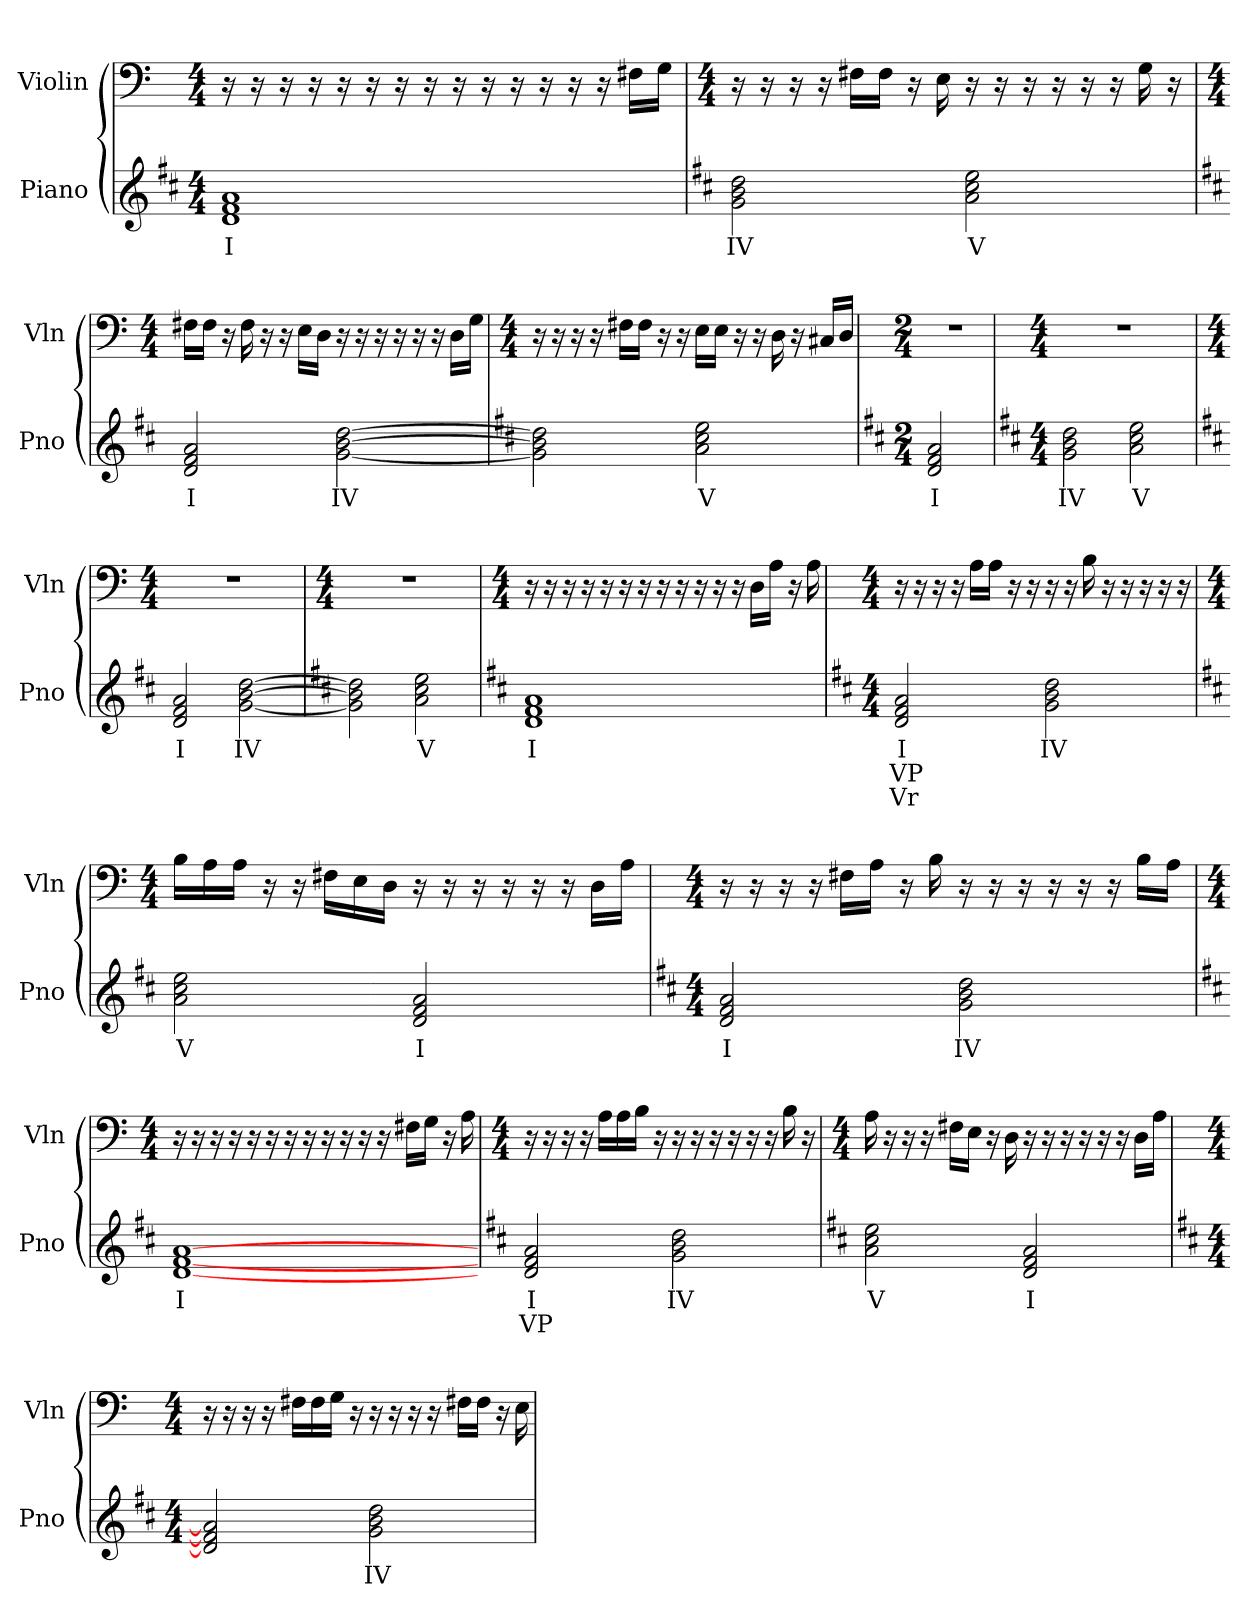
**kern	**text	**text	**text	**kern
*part2	*part2	*part2	*part2	*part1
*staff2	*staff2	*staff2	*staff2	*staff1
*I"Piano	*	*	*	*I"Violin
*I'Pno	*	*	*	*I'Vln
*k[f#c#]	*	*	*	*
*D:	*	*	*	*
*M4/4	*	*	*	*M4/4
=	=	=	=	=
1d 1f# 1a	I	.	.	16r
.	.	.	.	16r
.	.	.	.	16r
.	.	.	.	16r
.	.	.	.	16r
.	.	.	.	16r
.	.	.	.	16r
.	.	.	.	16r
.	.	.	.	16r
.	.	.	.	16r
.	.	.	.	16r
.	.	.	.	16r
.	.	.	.	16r
.	.	.	.	16r
.	.	.	.	16F#XLL
.	.	.	.	16GJJ
=	=	=	=	=
*k[f#c#]	*	*	*	*
*D:	*	*	*	*
*	*	*	*	*M4/4
2g 2b 2dd	IV	.	.	16r
.	.	.	.	16r
.	.	.	.	16r
.	.	.	.	16r
.	.	.	.	16F#XLL
.	.	.	.	16F#JJ
.	.	.	.	16r
.	.	.	.	16E
2a 2cc# 2ee	V	.	.	16r
.	.	.	.	16r
.	.	.	.	16r
.	.	.	.	16r
.	.	.	.	16r
.	.	.	.	16r
.	.	.	.	16G
.	.	.	.	16r
=	=	=	=	=
*k[f#c#]	*	*	*	*
*D:	*	*	*	*
*	*	*	*	*M4/4
2d 2f# 2a	I	.	.	16F#XLL
.	.	.	.	16F#JJ
.	.	.	.	16r
.	.	.	.	16F#
.	.	.	.	16r
.	.	.	.	16r
.	.	.	.	16ELL
.	.	.	.	16DJJ
[2g [2b [2dd	IV	.	.	16r
.	.	.	.	16r
.	.	.	.	16r
.	.	.	.	16r
.	.	.	.	16r
.	.	.	.	16r
.	.	.	.	16DLL
.	.	.	.	16GJJ
=	=	=	=	=
*k[f#c#]	*	*	*	*
*D:	*	*	*	*
*	*	*	*	*M4/4
2g] 2b] 2dd]	.	.	.	16r
.	.	.	.	16r
.	.	.	.	16r
.	.	.	.	16r
.	.	.	.	16F#XLL
.	.	.	.	16F#JJ
.	.	.	.	16r
.	.	.	.	16r
2a 2cc# 2ee	V	.	.	16ELL
.	.	.	.	16EJJ
.	.	.	.	16r
.	.	.	.	16r
.	.	.	.	16D
.	.	.	.	16r
.	.	.	.	16C#XLL
.	.	.	.	16DJJ
=	=	=	=	=
*k[f#c#]	*	*	*	*
*D:	*	*	*	*
*M2/4	*	*	*	*M2/4
2d 2f# 2a	I	.	.	2r
=	=	=	=	=
*k[f#c#]	*	*	*	*
*D:	*	*	*	*
*M4/4	*	*	*	*M4/4
2g 2b 2dd	IV	.	.	1r
2a 2cc# 2ee	V	.	.	.
=	=	=	=	=
*k[f#c#]	*	*	*	*
*D:	*	*	*	*
*	*	*	*	*M4/4
2d 2f# 2a	I	.	.	1r
[2g [2b [2dd	IV	.	.	.
=	=	=	=	=
*k[f#c#]	*	*	*	*
*D:	*	*	*	*
*	*	*	*	*M4/4
2g] 2b] 2dd]	.	.	.	1r
2a 2cc# 2ee	V	.	.	.
=	=	=	=	=
*k[f#c#]	*	*	*	*
*D:	*	*	*	*
*	*	*	*	*M4/4
1d 1f# 1a	I	.	.	16r
.	.	.	.	16r
.	.	.	.	16r
.	.	.	.	16r
.	.	.	.	16r
.	.	.	.	16r
.	.	.	.	16r
.	.	.	.	16r
.	.	.	.	16r
.	.	.	.	16r
.	.	.	.	16r
.	.	.	.	16r
.	.	.	.	16DLL
.	.	.	.	16AJJ
.	.	.	.	16r
.	.	.	.	16A
=	=	=	=	=
*k[f#c#]	*	*	*	*
*D:	*	*	*	*
*M4/4	*	*	*	*M4/4
2d 2f# 2a	I	VP	Vr	16r
.	.	.	.	16r
.	.	.	.	16r
.	.	.	.	16r
.	.	.	.	16ALL
.	.	.	.	16AJJ
.	.	.	.	16r
.	.	.	.	16r
2g 2b 2dd	IV	.	.	16r
.	.	.	.	16r
.	.	.	.	16B
.	.	.	.	16r
.	.	.	.	16r
.	.	.	.	16r
.	.	.	.	16r
.	.	.	.	16r
=	=	=	=	=
*k[f#c#]	*	*	*	*
*D:	*	*	*	*
*	*	*	*	*M4/4
2a 2cc# 2ee	V	.	.	16BLL
.	.	.	.	16A
.	.	.	.	16AJJ
.	.	.	.	16r
.	.	.	.	16r
.	.	.	.	16F#XLL
.	.	.	.	16E
.	.	.	.	16DJJ
2d 2f# 2a	I	.	.	16r
.	.	.	.	16r
.	.	.	.	16r
.	.	.	.	16r
.	.	.	.	16r
.	.	.	.	16r
.	.	.	.	16DLL
.	.	.	.	16AJJ
=	=	=	=	=
*k[f#c#]	*	*	*	*
*D:	*	*	*	*
*M4/4	*	*	*	*M4/4
2d 2f# 2a	I	.	.	16r
.	.	.	.	16r
.	.	.	.	16r
.	.	.	.	16r
.	.	.	.	16F#XLL
.	.	.	.	16AJJ
.	.	.	.	16r
.	.	.	.	16B
2g 2b 2dd	IV	.	.	16r
.	.	.	.	16r
.	.	.	.	16r
.	.	.	.	16r
.	.	.	.	16r
.	.	.	.	16r
.	.	.	.	16BLL
.	.	.	.	16AJJ
=	=	=	=	=
*k[f#c#]	*	*	*	*
*D:	*	*	*	*
*	*	*	*	*M4/4
[1d [1f# [1a	I	.	.	16r
.	.	.	.	16r
.	.	.	.	16r
.	.	.	.	16r
.	.	.	.	16r
.	.	.	.	16r
.	.	.	.	16r
.	.	.	.	16r
.	.	.	.	16r
.	.	.	.	16r
.	.	.	.	16r
.	.	.	.	16r
.	.	.	.	16F#XLL
.	.	.	.	16GJJ
.	.	.	.	16r
.	.	.	.	16A
=	=	=	=	=
*k[f#c#]	*	*	*	*
*D:	*	*	*	*
*	*	*	*	*M4/4
2d 2f# 2a	I	VP	.	16r
.	.	.	.	16r
.	.	.	.	16r
.	.	.	.	16r
.	.	.	.	16ALL
.	.	.	.	16A
.	.	.	.	16BJJ
.	.	.	.	16r
2g 2b 2dd	IV	.	.	16r
.	.	.	.	16r
.	.	.	.	16r
.	.	.	.	16r
.	.	.	.	16r
.	.	.	.	16r
.	.	.	.	16B
.	.	.	.	16r
=	=	=	=	=
*k[f#c#]	*	*	*	*
*D:	*	*	*	*
*	*	*	*	*M4/4
2a 2cc# 2ee	V	.	.	16A
.	.	.	.	16r
.	.	.	.	16r
.	.	.	.	16r
.	.	.	.	16F#XLL
.	.	.	.	16EJJ
.	.	.	.	16r
.	.	.	.	16D
2d 2f# 2a	I	.	.	16r
.	.	.	.	16r
.	.	.	.	16r
.	.	.	.	16r
.	.	.	.	16r
.	.	.	.	16r
.	.	.	.	16DLL
.	.	.	.	16AJJ
=	=	=	=	=
*k[f#c#]	*	*	*	*
*D:	*	*	*	*
*M4/4	*	*	*	*M4/4
2d] 2f#] 2a]	.	.	.	16r
.	.	.	.	16r
.	.	.	.	16r
.	.	.	.	16r
.	.	.	.	16F#XLL
.	.	.	.	16F#
.	.	.	.	16GJJ
.	.	.	.	16r
2g 2b 2dd	IV	.	.	16r
.	.	.	.	16r
.	.	.	.	16r
.	.	.	.	16r
.	.	.	.	16F#XLL
.	.	.	.	16F#JJ
.	.	.	.	16r
.	.	.	.	16E
=	=	=	=	=
*-	*-	*-	*-	*-
